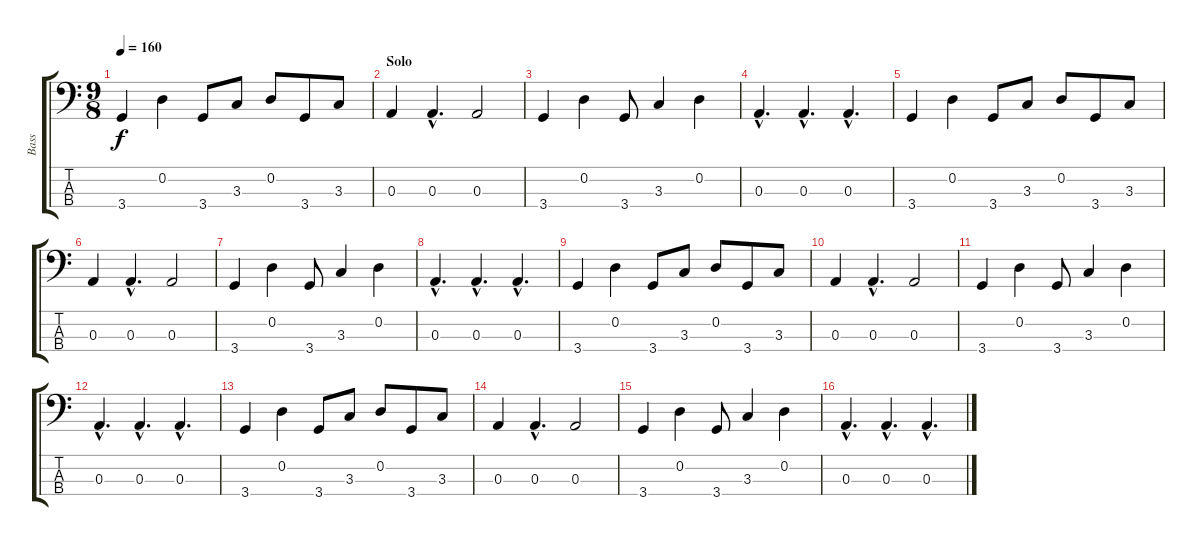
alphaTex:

\track ("Bass" "Bass") {instrument electricbassfinger}
\staff {score tabs}
\tuning (G2 D2 A1 E1) {hide}
\ts (9 8)
\tempo 160
\clef f4
\ks c
3.4.4{dy f} 0.2.4 3.4.8 3.3.8 0.2.8 3.4.8 3.3.8 |
\section ("" "Solo")
0.3.4 0.3{hac}.4{d} 0.3.2 |
3.4.4 0.2.4 3.4.8 3.3.4 0.2.4 |
0.3{hac}.4{d} 0.3{hac}.4{d} 0.3{hac}.4{d} |
3.4.4 0.2.4 3.4.8 3.3.8 0.2.8 3.4.8 3.3.8 |
0.3.4 0.3{hac}.4{d} 0.3.2 |
3.4.4 0.2.4 3.4.8 3.3.4 0.2.4 |
0.3{hac}.4{d} 0.3{hac}.4{d} 0.3{hac}.4{d} |
3.4.4 0.2.4 3.4.8 3.3.8 0.2.8 3.4.8 3.3.8 |
0.3.4 0.3{hac}.4{d} 0.3.2 |
3.4.4 0.2.4 3.4.8 3.3.4 0.2.4 |
0.3{hac}.4{d} 0.3{hac}.4{d} 0.3{hac}.4{d} |
3.4.4 0.2.4 3.4.8 3.3.8 0.2.8 3.4.8 3.3.8 |
0.3.4 0.3{hac}.4{d} 0.3.2 |
3.4.4 0.2.4 3.4.8 3.3.4 0.2.4 |
0.3{hac}.4{d} 0.3{hac}.4{d} 0.3{hac}.4{d}
